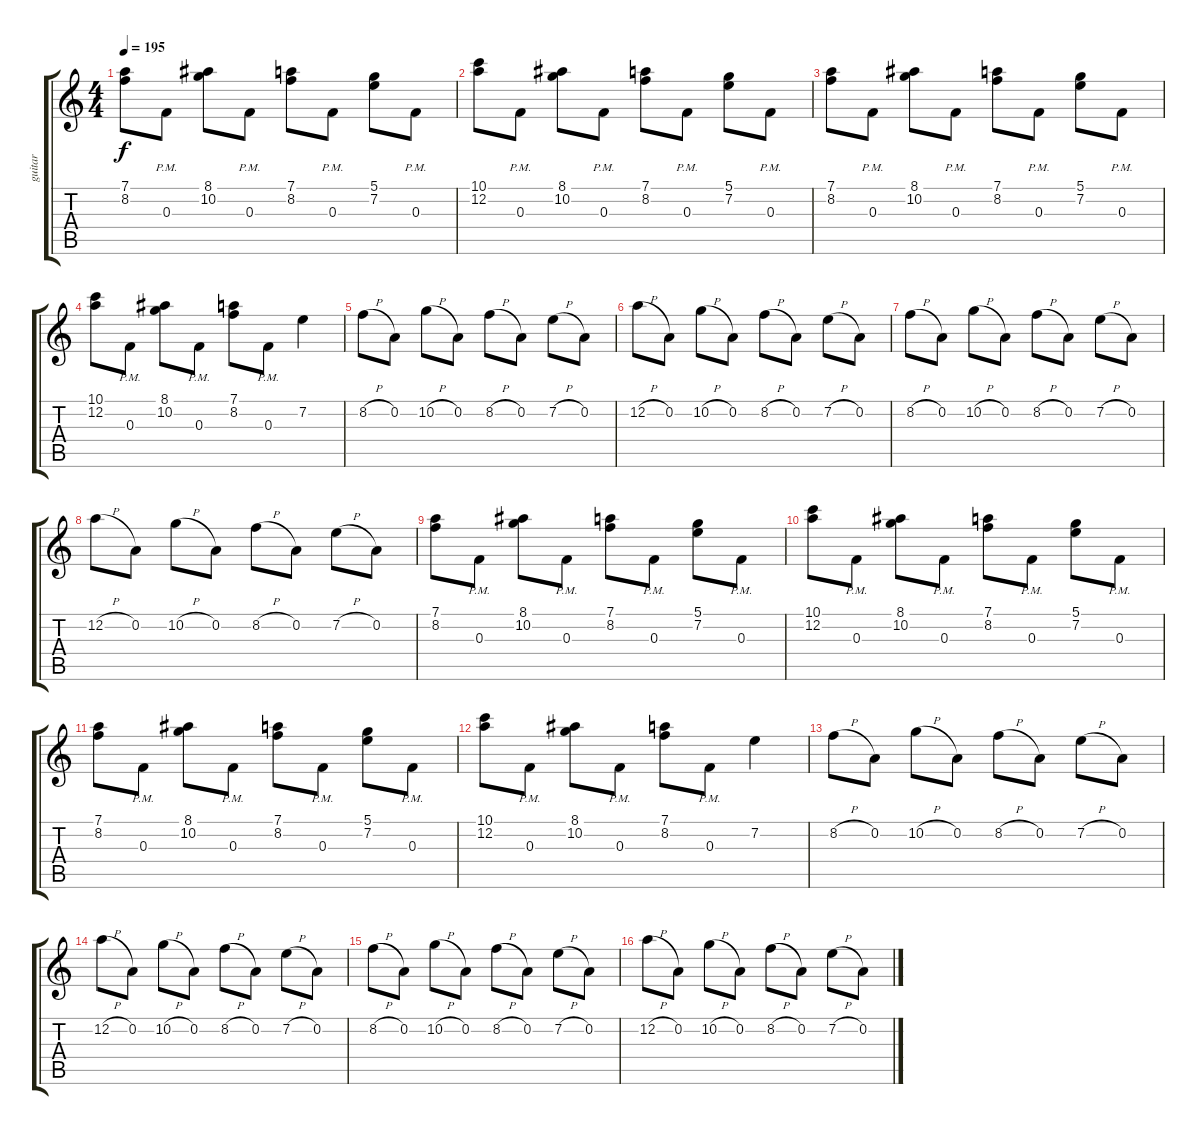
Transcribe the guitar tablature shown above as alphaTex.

\track ("guitar" "guitar") {instrument distortionguitar}
\staff {score tabs}
\tuning (D4 A3 F3 C3 G2 D2) {hide}
\ts (4 4)
\tempo 195
\clef g2
\ks c
(7.1 8.2).8{dy f instrument distortionguitar} 0.3{pm}.8 (8.1 10.2).8 0.3{pm}.8 (7.1 8.2).8 0.3{pm}.8 (5.1 7.2).8 0.3{pm}.8 |
(10.1 12.2).8 0.3{pm}.8 (8.1 10.2).8 0.3{pm}.8 (7.1 8.2).8 0.3{pm}.8 (5.1 7.2).8 0.3{pm}.8 |
(7.1 8.2).8 0.3{pm}.8 (8.1 10.2).8 0.3{pm}.8 (7.1 8.2).8 0.3{pm}.8 (5.1 7.2).8 0.3{pm}.8 |
(10.1 12.2).8 0.3{pm}.8 (8.1 10.2).8 0.3{pm}.8 (7.1 8.2).8 0.3{pm}.8 7.2.4 |
8.2{h}.8 0.2.8 10.2{h}.8 0.2.8 8.2{h}.8 0.2.8 7.2{h}.8 0.2.8 |
12.2{h}.8 0.2.8 10.2{h}.8 0.2.8 8.2{h}.8 0.2.8 7.2{h}.8 0.2.8 |
8.2{h}.8 0.2.8 10.2{h}.8 0.2.8 8.2{h}.8 0.2.8 7.2{h}.8 0.2.8 |
12.2{h}.8 0.2.8 10.2{h}.8 0.2.8 8.2{h}.8 0.2.8 7.2{h}.8 0.2.8 |
(7.1 8.2).8 0.3{pm}.8 (8.1 10.2).8 0.3{pm}.8 (7.1 8.2).8 0.3{pm}.8 (5.1 7.2).8 0.3{pm}.8 |
(10.1 12.2).8 0.3{pm}.8 (8.1 10.2).8 0.3{pm}.8 (7.1 8.2).8 0.3{pm}.8 (5.1 7.2).8 0.3{pm}.8 |
(7.1 8.2).8 0.3{pm}.8 (8.1 10.2).8 0.3{pm}.8 (7.1 8.2).8 0.3{pm}.8 (5.1 7.2).8 0.3{pm}.8 |
(10.1 12.2).8 0.3{pm}.8 (8.1 10.2).8 0.3{pm}.8 (7.1 8.2).8 0.3{pm}.8 7.2.4 |
8.2{h}.8 0.2.8 10.2{h}.8 0.2.8 8.2{h}.8 0.2.8 7.2{h}.8 0.2.8 |
12.2{h}.8 0.2.8 10.2{h}.8 0.2.8 8.2{h}.8 0.2.8 7.2{h}.8 0.2.8 |
8.2{h}.8 0.2.8 10.2{h}.8 0.2.8 8.2{h}.8 0.2.8 7.2{h}.8 0.2.8 |
12.2{h}.8 0.2.8 10.2{h}.8 0.2.8 8.2{h}.8 0.2.8 7.2{h}.8 0.2.8
